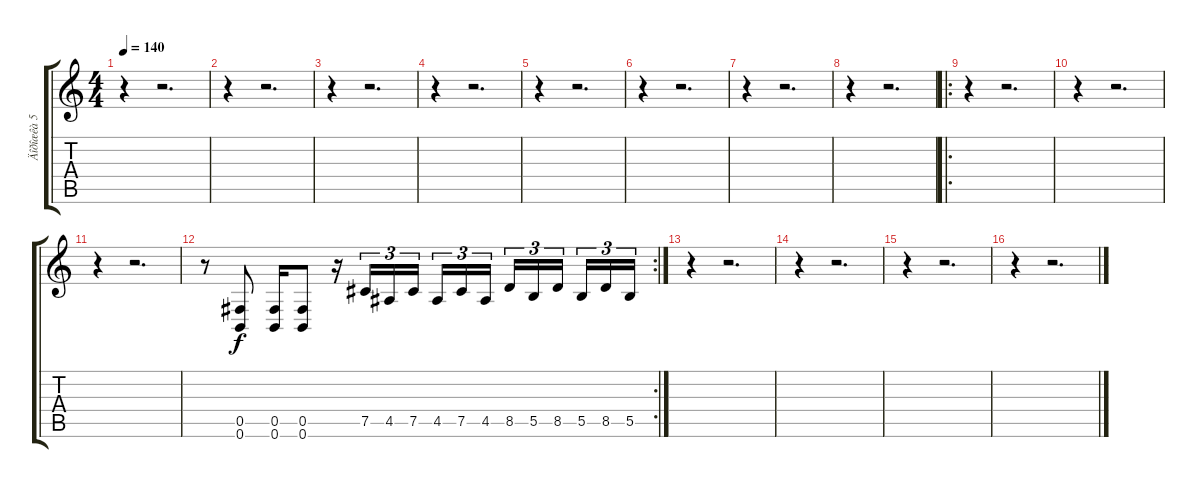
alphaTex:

\track ("Äîðîæêà 5" "Äîðîæêà 5") {instrument overdrivenguitar}
\staff {score tabs}
\tuning (Db4 Ab3 E3 B2 Gb2 B1) {hide}
\ts (4 4)
\tempo 140
\clef g2
\ks c
r.4{dy f} r.2{d} |
r.4 r.2{d} |
r.4 r.2{d} |
r.4 r.2{d} |
r.4 r.2{d} |
r.4 r.2{d} |
r.4 r.2{d} |
r.4 r.2{d} |
\ro
r.4 r.2{d} |
r.4 r.2{d} |
r.4 r.2{d} |
\rc 2
r.8 (0.5 0.6).8 (0.5 0.6).16 (0.5 0.6).8 r.16 7.5.16{tu (3 2)} 4.5.16{tu (3 2)} 7.5.16{tu (3 2) beam splitsecondary} 4.5.16{tu (3 2)} 7.5.16{tu (3 2)} 4.5.16{tu (3 2)} 8.5.16{tu (3 2)} 5.5.16{tu (3 2)} 8.5.16{tu (3 2) beam splitsecondary} 5.5.16{tu (3 2)} 8.5.16{tu (3 2)} 5.5.16{tu (3 2)} |
r.4 r.2{d} |
r.4 r.2{d} |
r.4 r.2{d} |
r.4 r.2{d}
